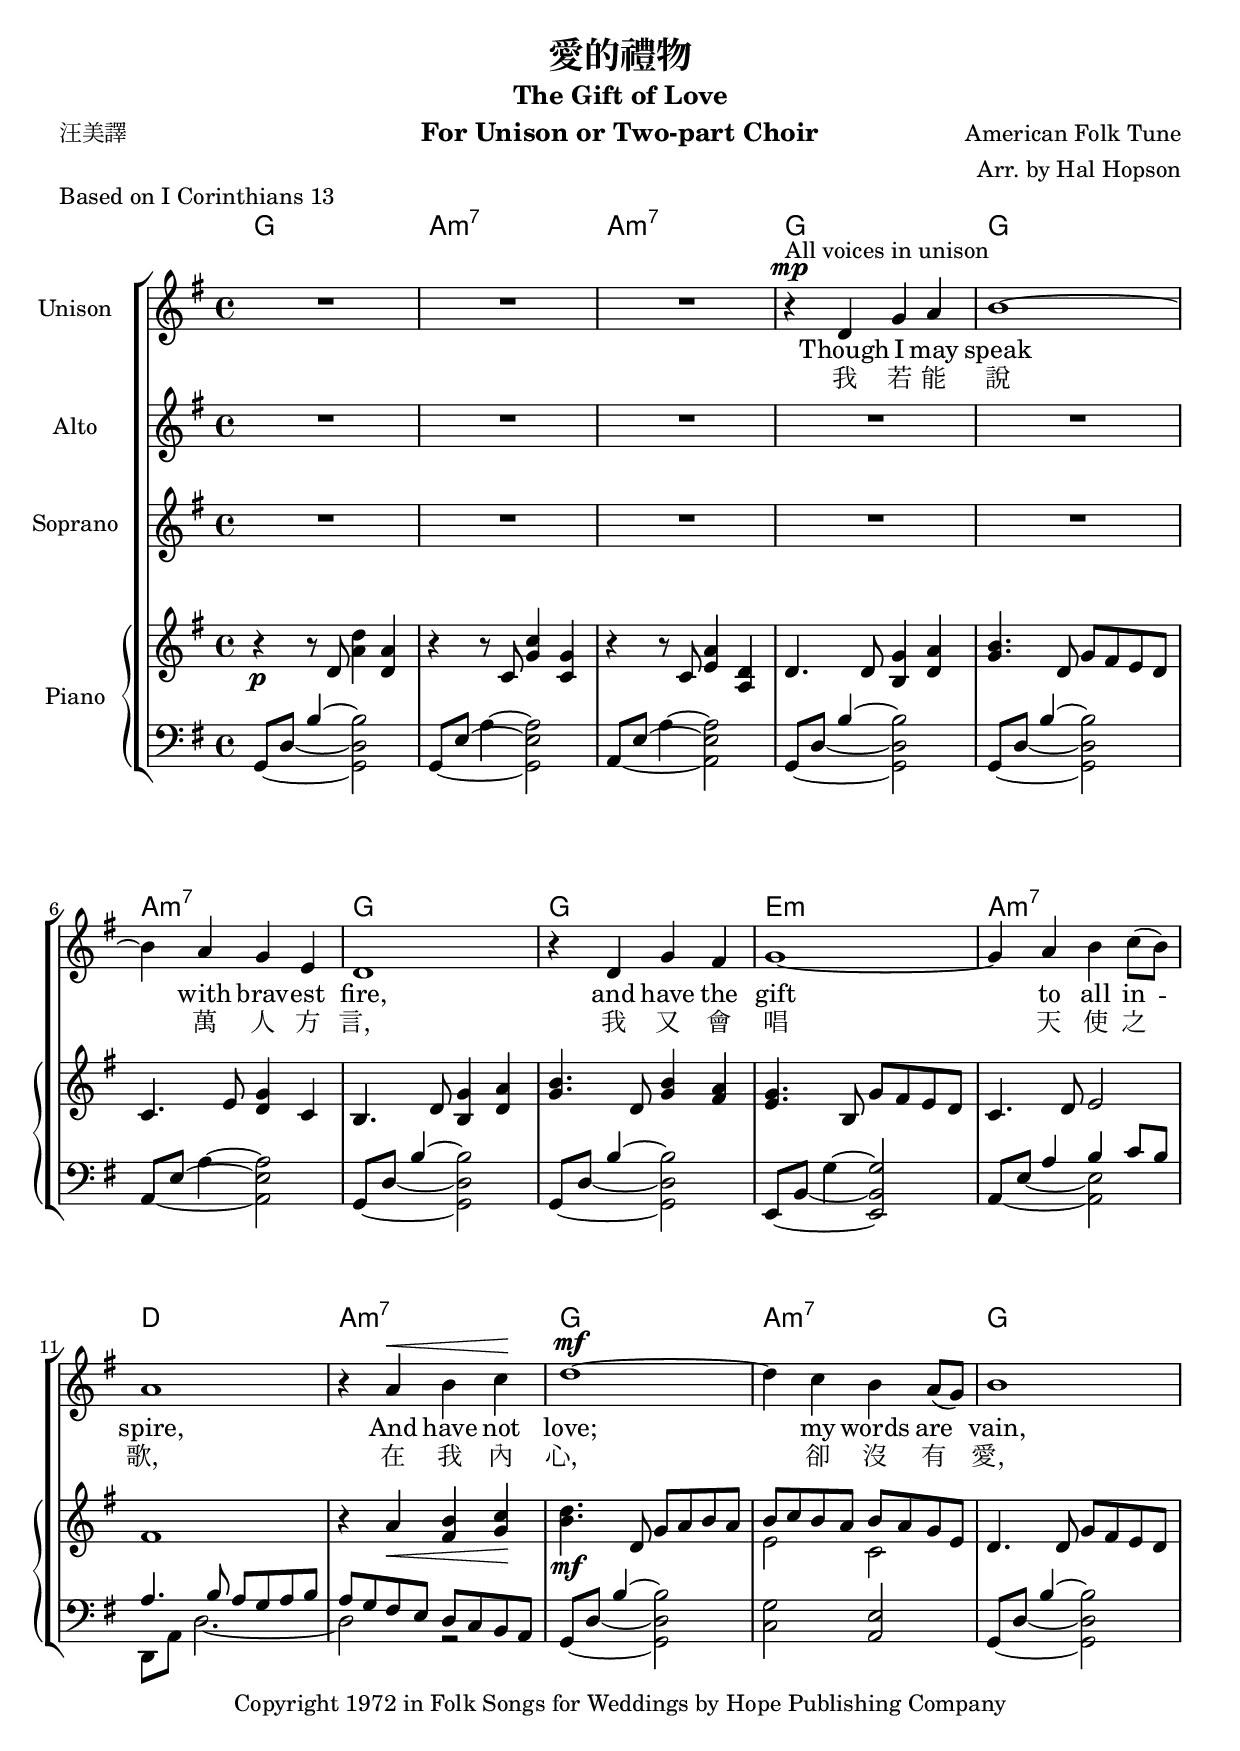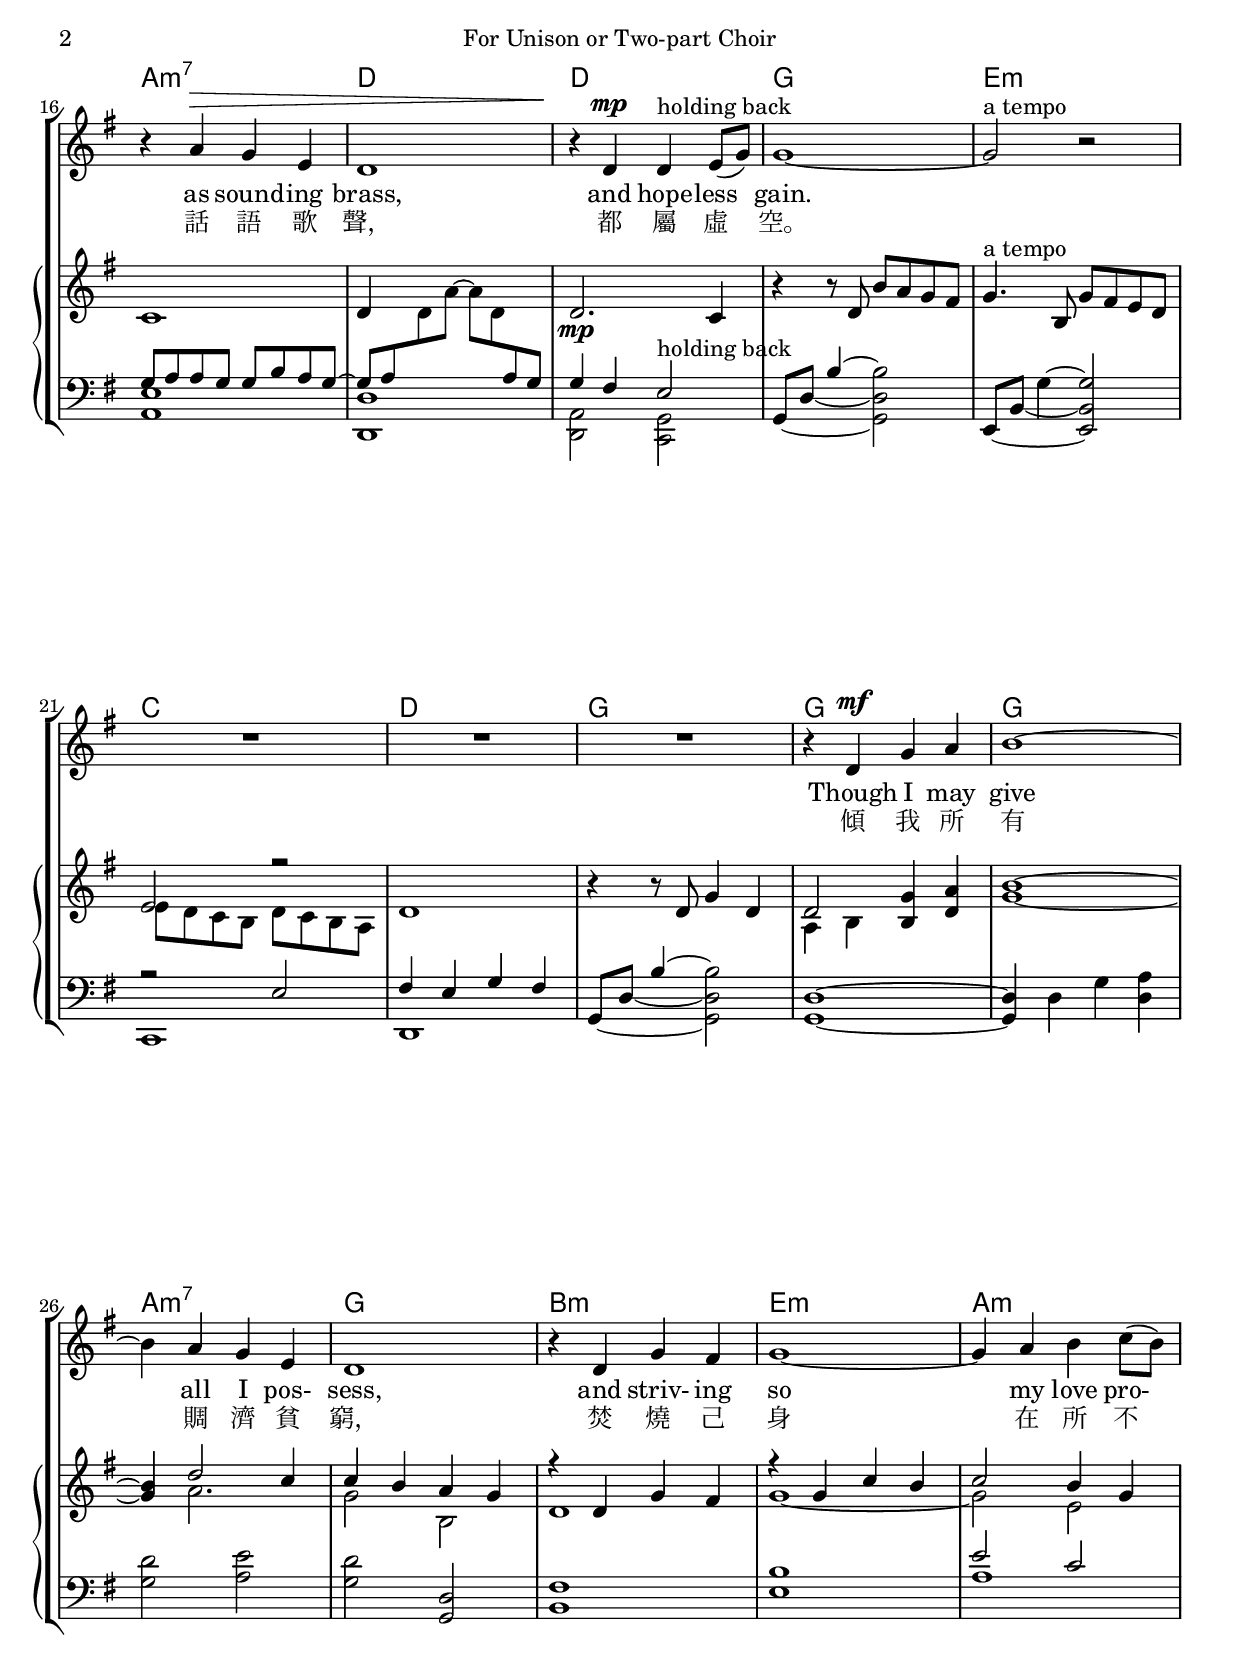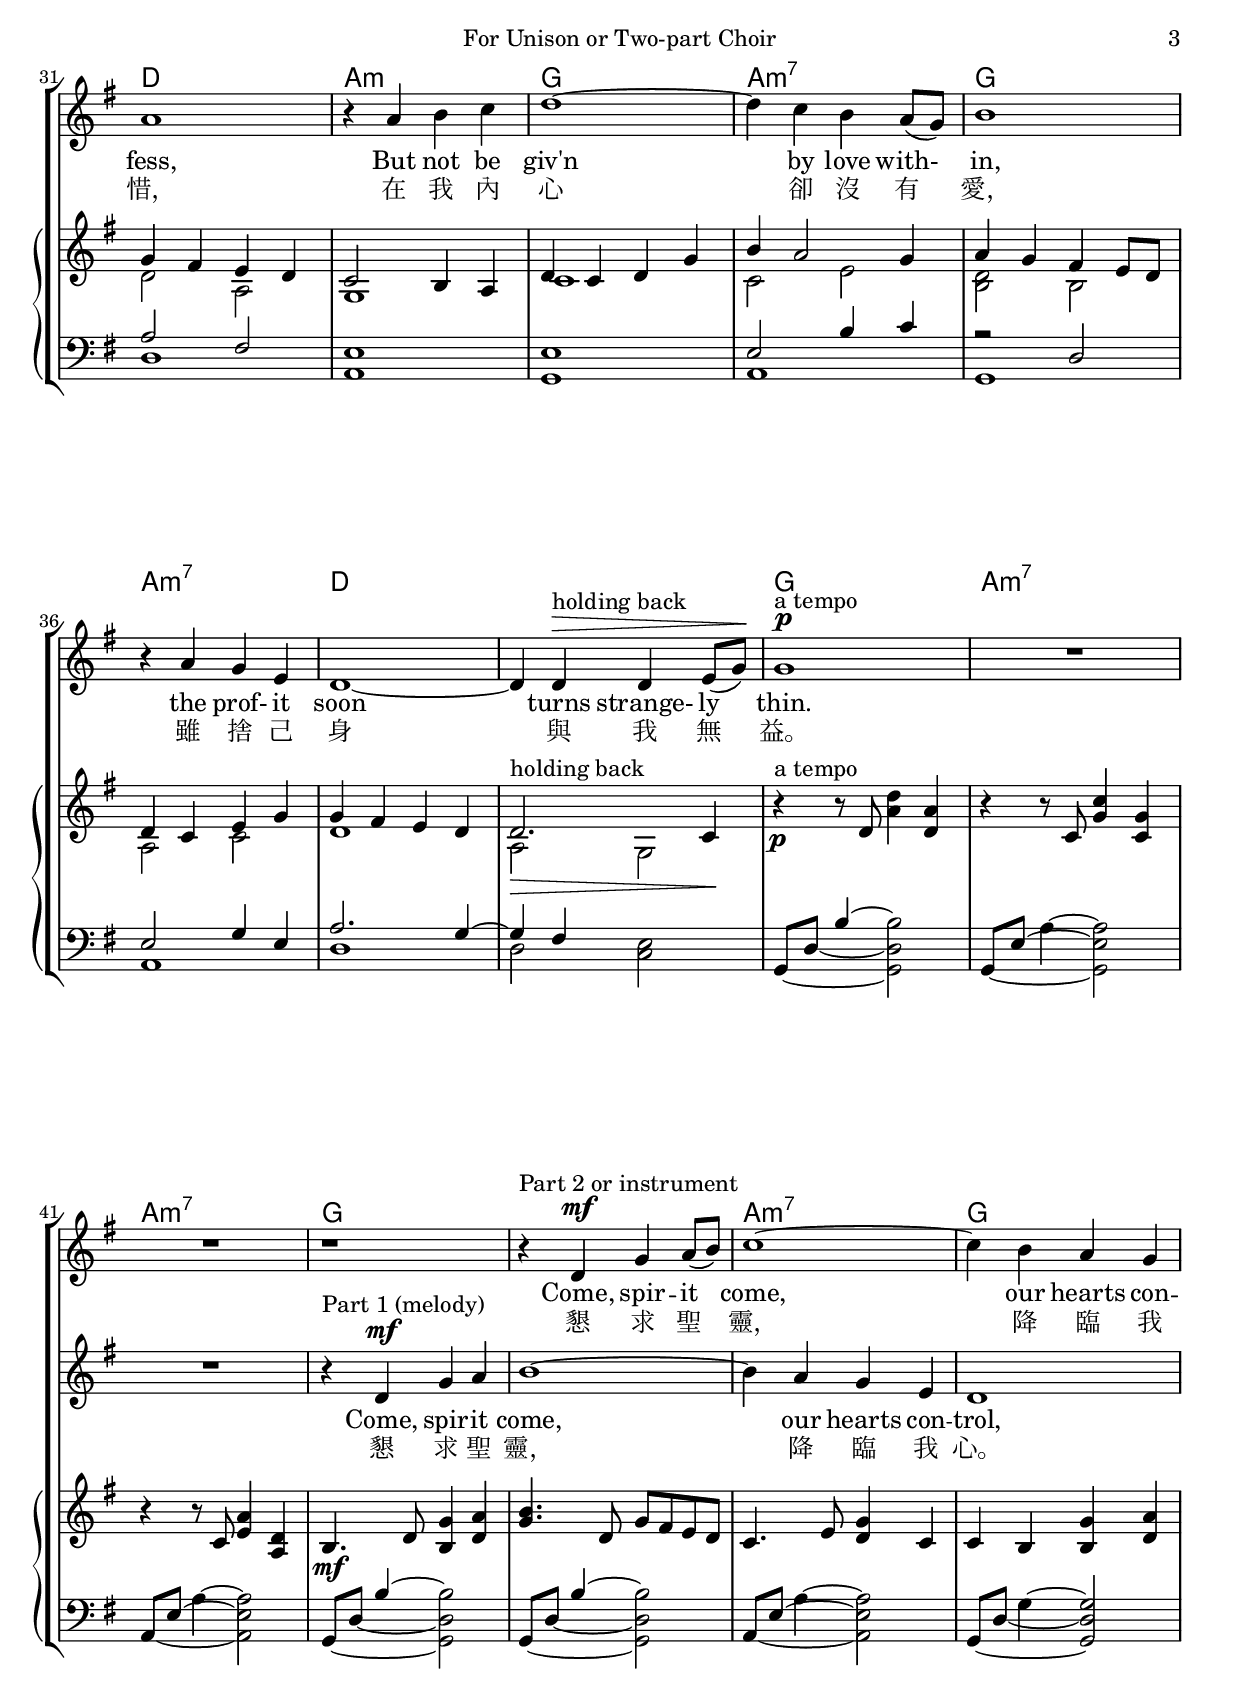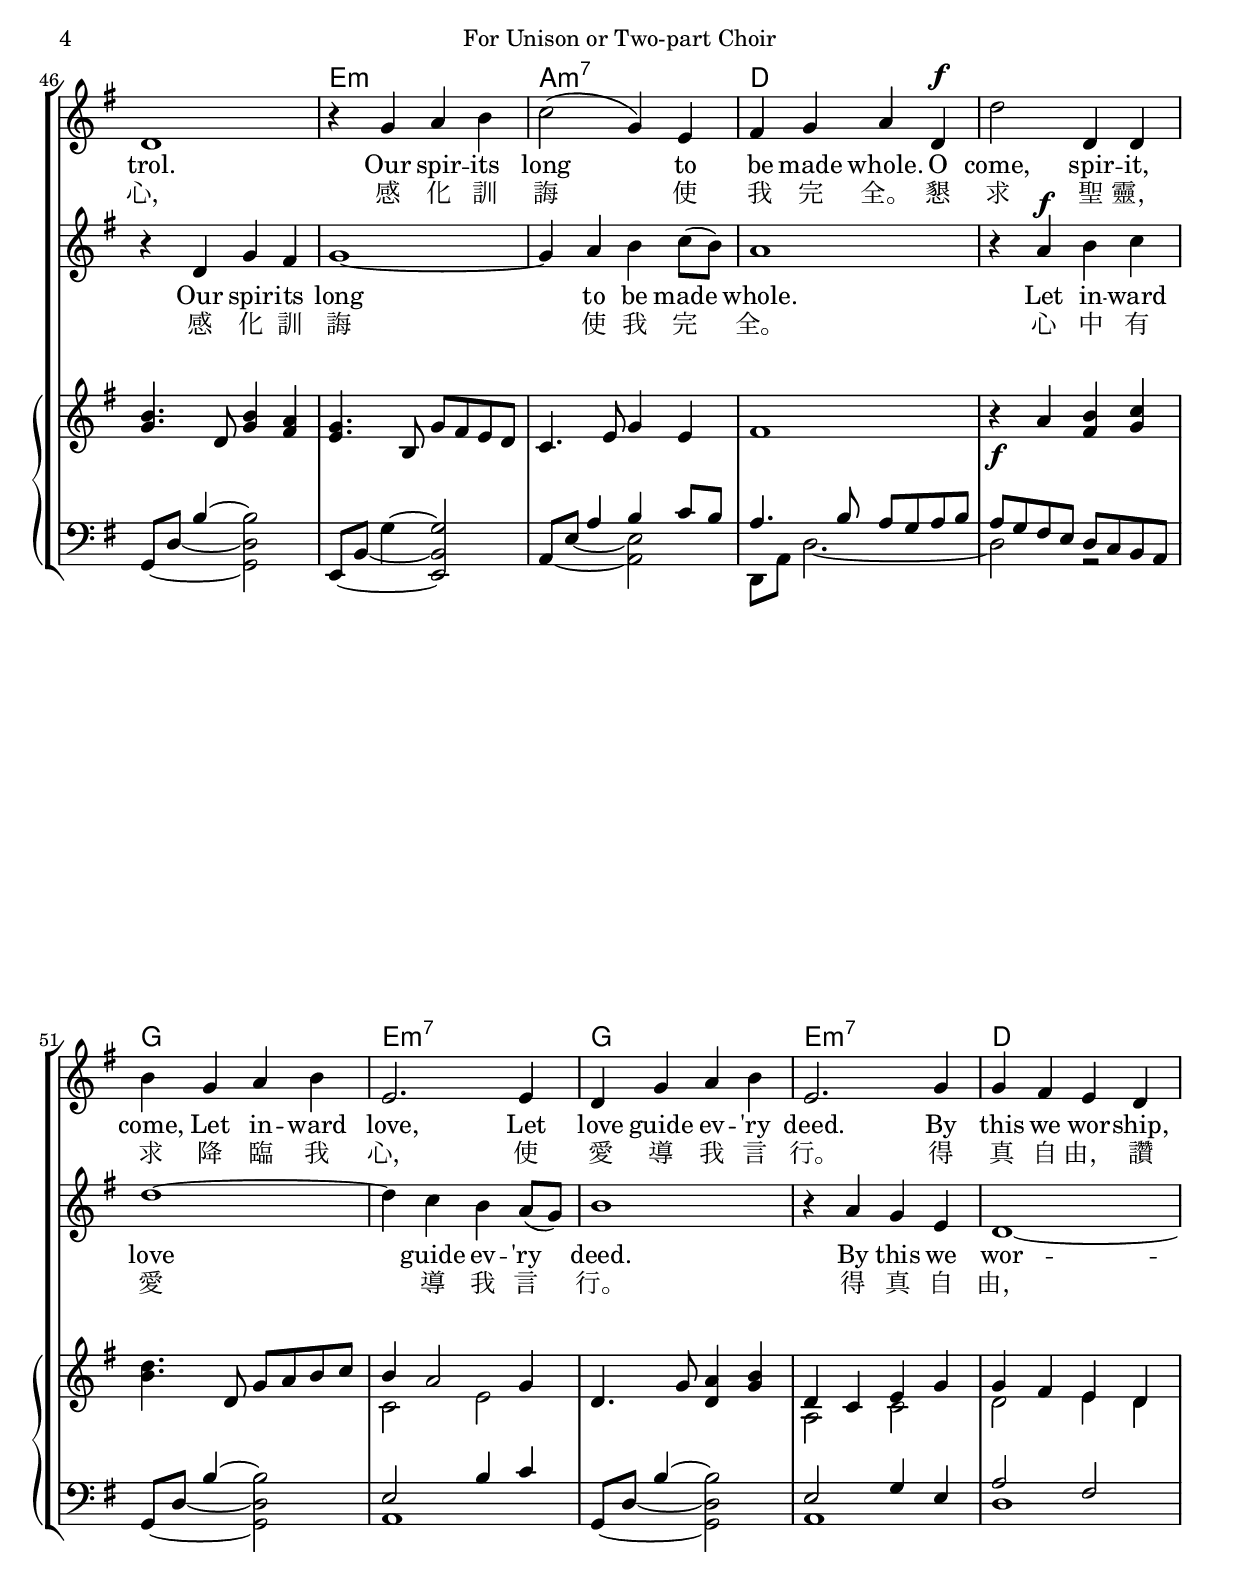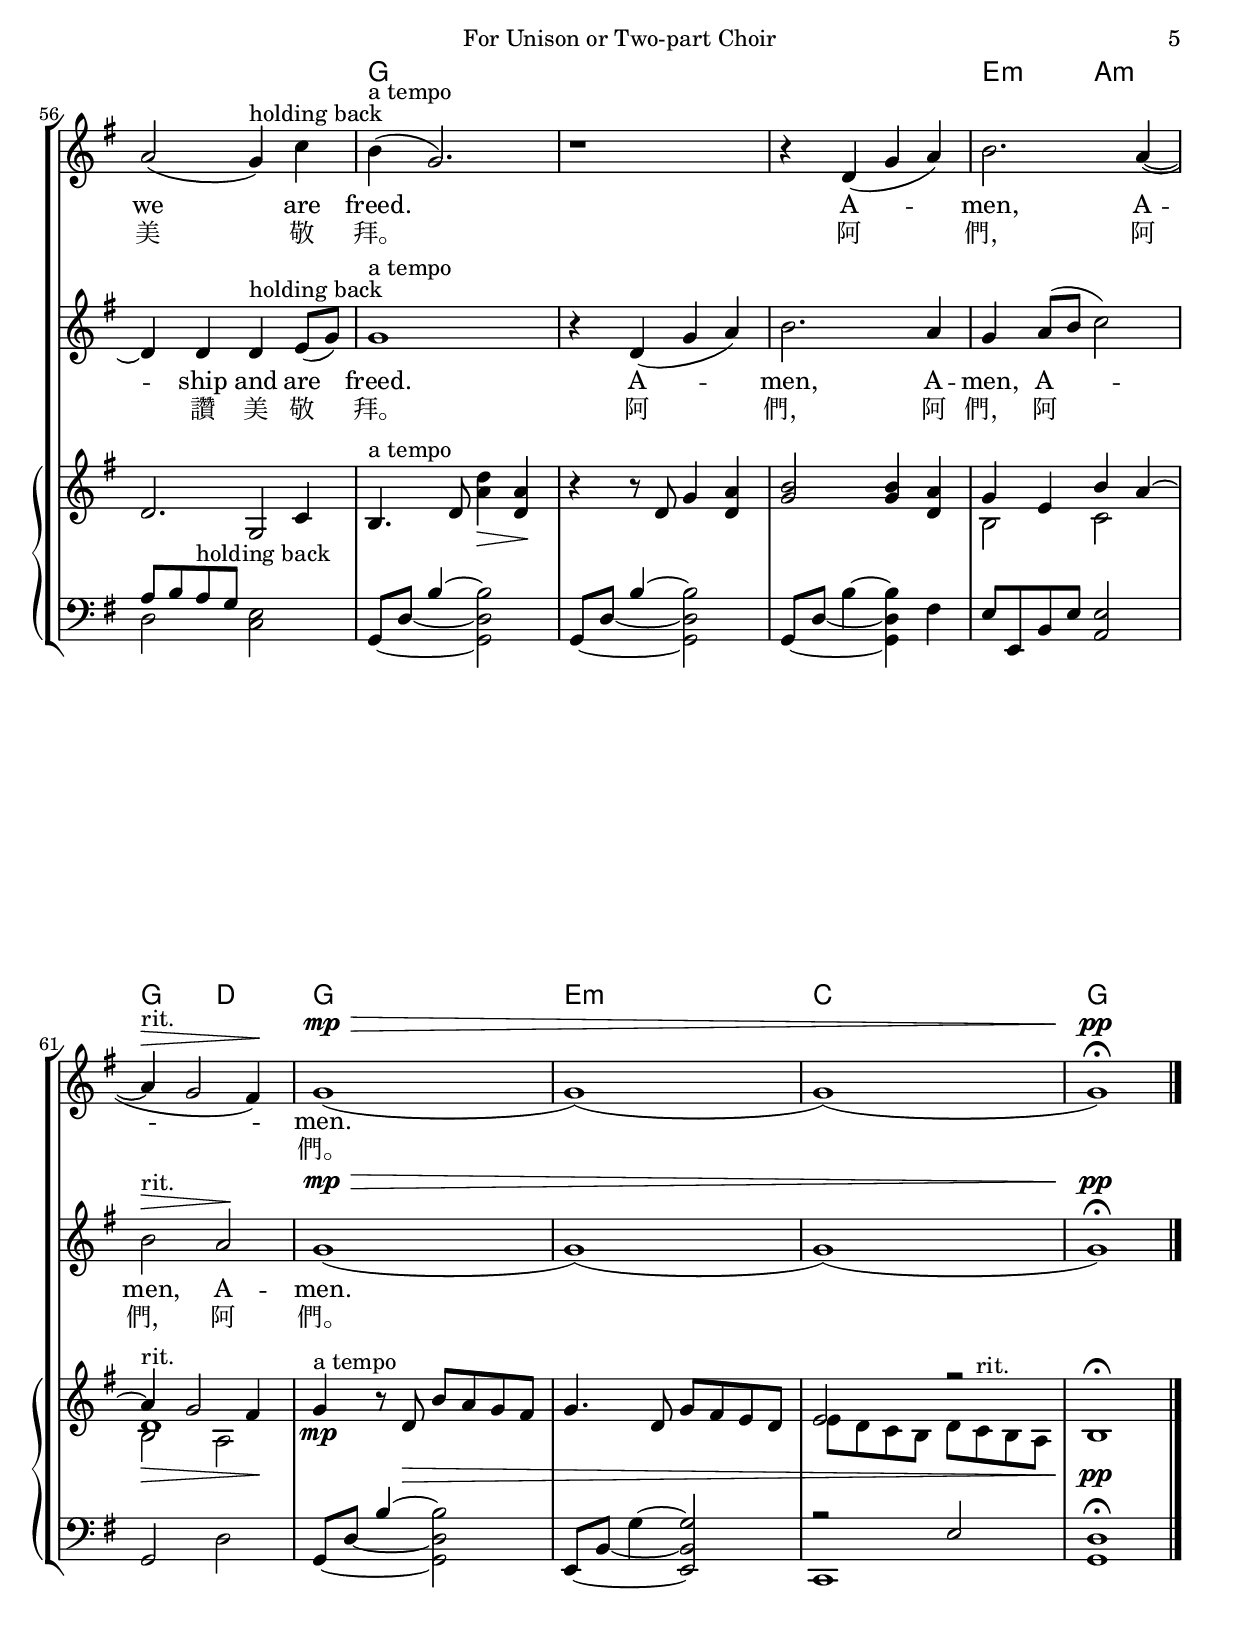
\version "2.18.2"

\header {
  title = "愛的禮物"
  subtitle = "The Gift of Love"
  instrument = "For Unison or Two-part Choir"
  composer = "American Folk Tune"
  arranger = "Arr. by Hal Hopson"
  poet = "汪美譯"
  piece = "Based on I Corinthians 13"
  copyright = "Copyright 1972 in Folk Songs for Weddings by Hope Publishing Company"
}

global = {
  \key g \major
  \time 4/4
}

unisonVoice = \relative c' {
  \global
  \dynamicUp
  \set noChordSymbol = ""

  R1*3

  {
    r4^"All voices in unison"\mp d g a b1~b4 a g e d1
    r4 d g fis g1~g4 a b c8(b8) a1
    r4 a\< b c\! d1\mf~d4 c b a8(g8) b1
    r4 a\> g e d1 r4\! d\mp d^"holding back" e8(g8) g1~g2^"a tempo" r2
  }

  R1*3

  {
    r4 d\mf g a b1~b4 a g e d1
    r4 d g fis g1~g4 a b c8(b8) a1
    r4 a b c d1~d4 c b a8(g8) b1
    r4 a g e d1~d4 d\>^"holding back" d e8(g8)\! g1\p^"a tempo"
  }

  R1*2
}

unisonVoiceLyrics = \lyricmode {
  <<
    \new Lyrics = "en" {
      Though I may speak __ with brav -- est fire,
      and have the gift __ to all in -- spire,
      And have not love; __ my words are __ vain,
      as sound -- ing brass, and hope -- less __ gain. __

      Though I may give all I pos- sess,
      and striv- ing so my love pro- fess,
      But not be giv'n by love with- in,
      the prof- it soon turns strange- ly thin.
    }
    \new Lyrics \with { alignBelowContext = #"en" } {
      我 若 能 說 萬 人 方 言，
      我 又 會 唱 天 使 之 歌，
      在 我 內 心， 卻 沒 有 愛，
      話 語 歌 聲， 都 屬 虛 空。

      傾 我 所 有 賙 濟 貧 窮，
      焚 燒 己 身 在 所 不 惜，
      在 我 內 心 卻 沒 有 愛，
      雖 捨 己 身 與 我 無 益。
    }
  >>
}

sopranoVoice = \relative c' {
  \global
  \dynamicUp

  R1*41

  {
    r4^"Part 1 (melody)" d\mf g a b1~b4 a g e d1
    r4 d g fis g1~g4 a b c8(b8) a1
    r4 a\f	 b c d1~d4 c b a8(g8) b1
    r4 a g e d1~d4 d d^"holding back" e8(g8) g1^"a tempo"
  }
  {
    r4 d(g a) b2. a4 g a8(b8 c2) b2\>^"rit." a\! g1\mp\>(g)(g)(g\fermata\pp)\!
  }
}

sopranoVoiceLyrics = \lyricmode {
  <<
    \new Lyrics = "en" {
      Come, spir -- it come, __ our hearts con -- trol,
      Our spir -- its long __ to be made __ whole.
      Let in -- ward love __ guide ev -- 'ry __ deed.
      By this we wor -- ship and are __ freed.

      A -- men, A -- men, A -- men, A -- men.
    }
    \new Lyrics \with { alignBelowContext = #"en" } {
      懇 求 聖 靈， 降 臨 我 心。
      感 化 訓 誨 使 我 完 全。
      心 中 有 愛 導 我 言 行。
      得 真 自 由， 讚 美 敬 拜。

      阿 們， 阿 們， 阿 們， 阿 們。
    }
  >>
}

altoVoice = \relative c' {
  \global
  \dynamicUp

  R1*41

  {
    r1
    r4^"Part 2 or instrument" d\mf g a8(b8) c1~c4 b a g d1
    r4 g a b c2(g4) e fis g a
    d,4\f d'2 d,4 d b' g a b e,2.
    e4 d g a b e,2.
    g4 g fis e d a'2(g4^"holding back") c b^"a tempo"(g2.)
  }
  {
    r1
    r4 d (g a) b2. a4(~a4\>^"rit." g2 fis4)\! g1\mp\>(g)(g)(g\fermata\pp)\!
  }
}

altoVoiceLyrics = \lyricmode {
  <<
    \new Lyrics = "en" {
      Come, spir -- it come, __ our hearts con -- trol.
      Our spir -- its long __ to be made whole.
      O come, spir -- it, come,
      Let in -- ward love, Let love guide ev -- 'ry deed.
      By this we wor -- ship, we __ are freed. __

      A -- men, A -- men.
    }
    \new Lyrics \with { alignBelowContext = #"en" } {
      懇 求 聖 靈， 降 臨 我 心，
      感 化 訓 誨 使 我 完 全。
      懇 求 聖 靈， 求 降 臨 我 心， 使 愛 導 我 言 行。
      得 真 自 由， 讚 美 敬 拜。

      阿 們， 阿 們。
    }
  >>
}

right = \relative c' {
  \global

  % P1
  r4\p r8 d <a' d>4 <d, a'>
  r4 r8 c <g' c>4 <c, g'>
  r4 r8 c <e a>4 <a, d>
  d4. d8 <b g'>4 <d a'>
  <g b>4. d8 g fis e d
  c4. e8 <d g>4 c
  b4. d8 <b g'>4 <d a'>
  <g b>4. d8 <g b>4 <fis a>
  <e g>4. b8 g' fis e d
  c4. d8 e2

  % P2
  fis1
  r4 a\< <fis b> <g c>\!
  <b d>4.\mf d,8 g a b a
  << {
    b8 c b a b a g e
  } \\ {
    e2 c
  } >>
  d4. d8 g fis e d
  c1
  d4 s s2
  d2.\mp c4
  r4 r8 d b' a g fis
  g4.^"a tempo" b,8 g' fis e d
  << {
    e2 r2
  } \\ {
    e8 d c b d c b a
  } >>
  d1
  r4 r8 d g4 d
  << { d2 } \\ { a4 b } >> <b g'>4 <d a'>
  <g b>1~
  q4 << { d'2 c4 } \\ { a2. } >>

  % P3
  << {
    c4 b a g
    r4 d g fis
    r4 g c b
    c2 b4 g
    g4 fis e d
    c2 b4 a
    d4 c d g
    b4 a2 g4
    a4 g fis e8 d
    d4 c e g
    g4 fis e d
    d2.\>^"holding back" c4\!
  } \\ {
    g'2 b,
    d1
    g1~
    g2 e
    d2 a
    g1
    c1
    c2 e
    <b d>2 b
    a2 c
    d1
    a2 g
  } >>
  r4\p^"a tempo" r8 d' <a' d>4 <d, a'>
  r4 r8 c <g' c>4 <c, g'>
  r4 r8 c <e a>4 <a, d>
  b4.\mf d8 <b g'>4 <d a'>
  <g b>4. d8 g fis e d
  c4. e8 <d g>4 c
  c4 b <b g'> <d a'>
  <g b>4. d8 <g b>4 <fis a>
  <e g>4. b8 g' fis e d
  c4. e8 g4 e
  fis1
  r4\f a <fis b> <g c>
  <b d>4. d,8 g a b c
  << { b4 a2 g4 } \\ { c,2 e } >>
  d4. g8 <d a'>4 <g b>
  << {
    d4 c e g
    g4 fis e d
    d2. c4
  } \\ {
    a2 c
    d2 e4 d
    \change Staff = "left" \stemUp a8 b a^"holding back" g \stemNeutral
    \change Staff = "right" g2
  } >>
  b4.^"a tempo" d8 <a' d>4\> <d, a'>\!
  r4 r8 d g4 <d a'>
  <g b>2 q4 <d a'>4
  << {
    g4 e b' a~
    a4\>^"rit." g2 fis4\!
  } \\ {
    b,2 c
    b a
  } \\ {
    s1 d1
  } >>
  g4\mp^"a tempo" r8 d\> b' a g fis
  g4. d8 g fis e d
  << { e2 r2 } \\ { e8 d c b d c^"rit." b a } >>
  b1\fermata\pp\!
}

left-g-major-bar = \relative c {
  \set tieWaitForNote = ##t
  g8~ d'~ \stemUp b'4~ \stemNeutral <g, d' b'>2
}

left = \relative c {
  \global
  \set tieWaitForNote = ##t

  % P1
  \left-g-major-bar
  g8~ e'~ a4~ <g, e' a>2
  a8~ e'~ a4~ <a, e' a>2
  \left-g-major-bar
  \left-g-major-bar
  a8~ e'~ a4~ <a, e' a>2
  \left-g-major-bar
  \left-g-major-bar
  e8~ b'~ g'4~ <e, b' g'>2
  << {
    s4 a'4 b c8 b
  } \\ {
    \set tieWaitForNote = ##t
    \stemUp
    a,8~ e'~ s4
    \stemDown
    <a, e'>2
  } >>
  \stemNeutral

  % P2
  << {
    a'4. b8 a g a b
    a8 g fis e d c b a
  } \\ {
    d,8 a' d2.~
    d2 r2
  } >>
  \left-g-major-bar
  <c g'>2 <a e'>
  \left-g-major-bar
  << {
    g'8 a a g g b a g~
    g8 a \change Staff = "right" \stemDown d a'~ a d, \change Staff = "left" \stemUp a g
    g4 fis e2 ^"holding back"
  } \\ {
    <a, e'>1
    <d, d'>1
    <d a'>2 <c g'>
  } >>
  \left-g-major-bar
  e8~ b'~ g'4~ <e, b' g'>2
  << { r2 e' fis4 e g fis } \\ { c,1 d } >>
  \left-g-major-bar
  <g d'>1~
  q4 d' g <d a'>
  <g d'>2 <a e'>

  % P3
  <g d'>2 <g, d'>
  <b fis'>1
  <e b'>1
  << { e'2 c a fis } \\ { a1 d, } >>
  <a e'>1
  <g e'>1
  << {
    e'2 b'4 c
    r2 d,
    e2 g4 e
    a2. g4~
    g4 fis
  } \\ {
    a,1
    g1
    a1
    d1
    d2
  } >> <c e>2
  \left-g-major-bar
  g8~ e'~ a4~ <g, e' a>2
  a8~ e'~ a4~ <a, e' a>2

  % P4
  \left-g-major-bar
  \left-g-major-bar
  a8~ e'~ a4~ <a, e' a>2
  g8~ d'~ g4~ <g, d' g>2
  \left-g-major-bar
  e8~ b'~ g'4~ <e, b' g'>2
  << {
    s4 a'4 b c8 b
    a4. b8 a g a b
    a8 g fis e d c b a
  } \\ {
    \set tieWaitForNote = ##t
    \stemUp
    a8~ e'~ s4
    \stemDown
    <a, e'>2
    d,8 a' d2.~
    d2 r2
  } >>
  \stemNeutral
  \left-g-major-bar
  << { e2 b'4 c } \\ { a,1 } >>
  \left-g-major-bar

  % P5
  << {
    e'2 g4 e
    a2 fis
  } \\ {
    a,1
    d1
    d2
  } >>
  <c e>2
  \left-g-major-bar
  \left-g-major-bar
  g8~ d'~ b'4~ <g, d' b'>4 fis'
  e8 e, b' e <a, e'>2
  g2 d'
  \left-g-major-bar
  e,8~ b'~ g'4~ <e, b' g'>2
  << { r2 e' } \\ { c,1 } >>
  <g' d'>1\fermata
}

chordNames = {
  \chordmode {
    \global
    \set noChordSymbol = ""

    g a:m7 a:m7

    {
      g g a:m7 g
      g e:m a:m7 d
      a:m7 g a:m7 g
      a:m7 d d g e:m
    }

    c d g

    {
      g g a:m7 g
      b:m e:m a:m d
      a:m g a:m7 g
      a:m7 d1*2 g1
    }

    a:m7 a:m7

    {
      g1*2 a1:m7 g1*2
      e1:m a:m7 d1*2
      g1 e:m7 g
      e:m7 d1*2 g1
    }

    s1*2

    {
      e2:m a2:m g2 d2
      g1 e:m c g
    }
  }
}

\score {
  \new ChoirStaff <<
    % Chord
    \new ChordNames { \chordNames }

    % Unison
    \new Staff \with {
      instrumentName = "Unison"
      midiInstrument = "choir aahs"
    } {
      \new Voice = "unison" {
        \unisonVoice
      }
    }
    \new Lyrics = "unison"
    \context Lyrics = "unison" {
      \lyricsto "unison" {
        \unisonVoiceLyrics
      }
    }

    % Alto
    \new Staff \with {
      instrumentName = "Alto"
      midiInstrument = "choir aahs"
    } {
      \new Voice = "alto" {
        \altoVoice
      }
    }
    \new Lyrics = "alto"
    \context Lyrics = "alto" {
      \lyricsto "alto" {
        \altoVoiceLyrics
      }
    }

    % Soprano
    \new Staff \with {
      instrumentName = "Soprano"
      midiInstrument = "choir aahs"
    } {
      \new Voice = "soprano" {
        \sopranoVoice
      }
    }
    \new Lyrics = "soprano"
    \context Lyrics = "soprano" {
      \lyricsto "soprano" {
        \sopranoVoiceLyrics
      }
    }

    % Piano
    \new PianoStaff \with {
      instrumentName = "Piano"
    } <<
      \new Staff = "right" \with {
        midiInstrument = "acoustic grand"
      } { \right \bar "|." }
      \new Staff = "left" \with {
        midiInstrument = "acoustic grand"
      } { \clef bass \left \bar "|." }
    >>
  >>

  \layout {
    \context {
      \Staff
      \RemoveEmptyStaves
    }
  }
  \midi {
    \tempo 4=100
    \context {
      \ChordNameVoice \remove Note_performer
    }
  }
}
